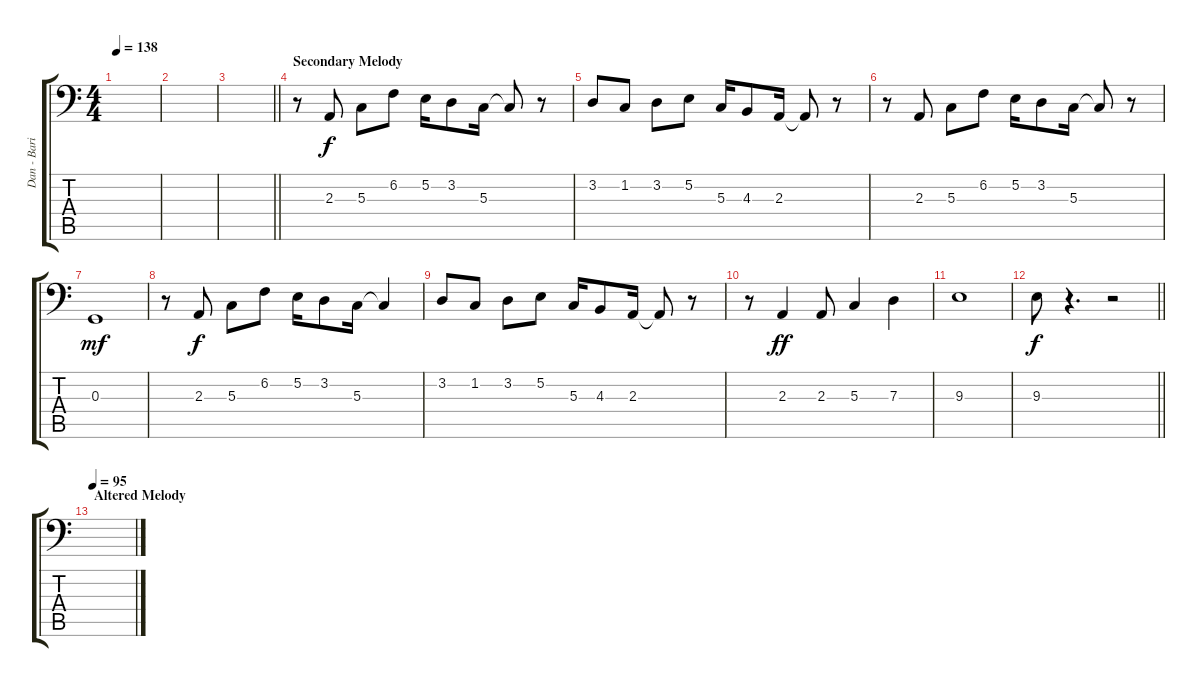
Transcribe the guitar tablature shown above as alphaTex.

\track ("Dan - Bari Sax" "Dan - Bari") {instrument baritonesax}
\staff {score tabs}
\tuning (E3 B2 G2 D2 A1 E1) {hide}
\ts (4 4)
\tempo 138
\clef f4
\ks c
|
|
\barLineRight lightlight
|
\section ("" "Secondary Melody")
r.8 2.3.8 5.3.8 6.2.8 5.2.16 3.2.8 5.3.16 5.3{t}.8 r.8 |
3.2.8 1.2.8 3.2.8 5.2.8 5.3.16 4.3.8 2.3.16 2.3{t}.8 r.8 |
r.8 2.3.8 5.3.8 6.2.8 5.2.16 3.2.8 5.3.16 5.3{t}.8 r.8 |
0.3.1{dy mf} |
r.8 2.3.8{dy f} 5.3.8 6.2.8 5.2.16 3.2.8 5.3.16 5.3{t}.4 |
3.2.8 1.2.8 3.2.8 5.2.8 5.3.16 4.3.8 2.3.16 2.3{t}.8 r.8 |
r.8 2.3.4{dy ff} 2.3.8 5.3.4 7.3.4 |
9.3.1 |
\barLineRight lightlight
9.3.8{dy f} r.4{d} r.2 |
\section ("" "Altered Melody")
\tempo 95
